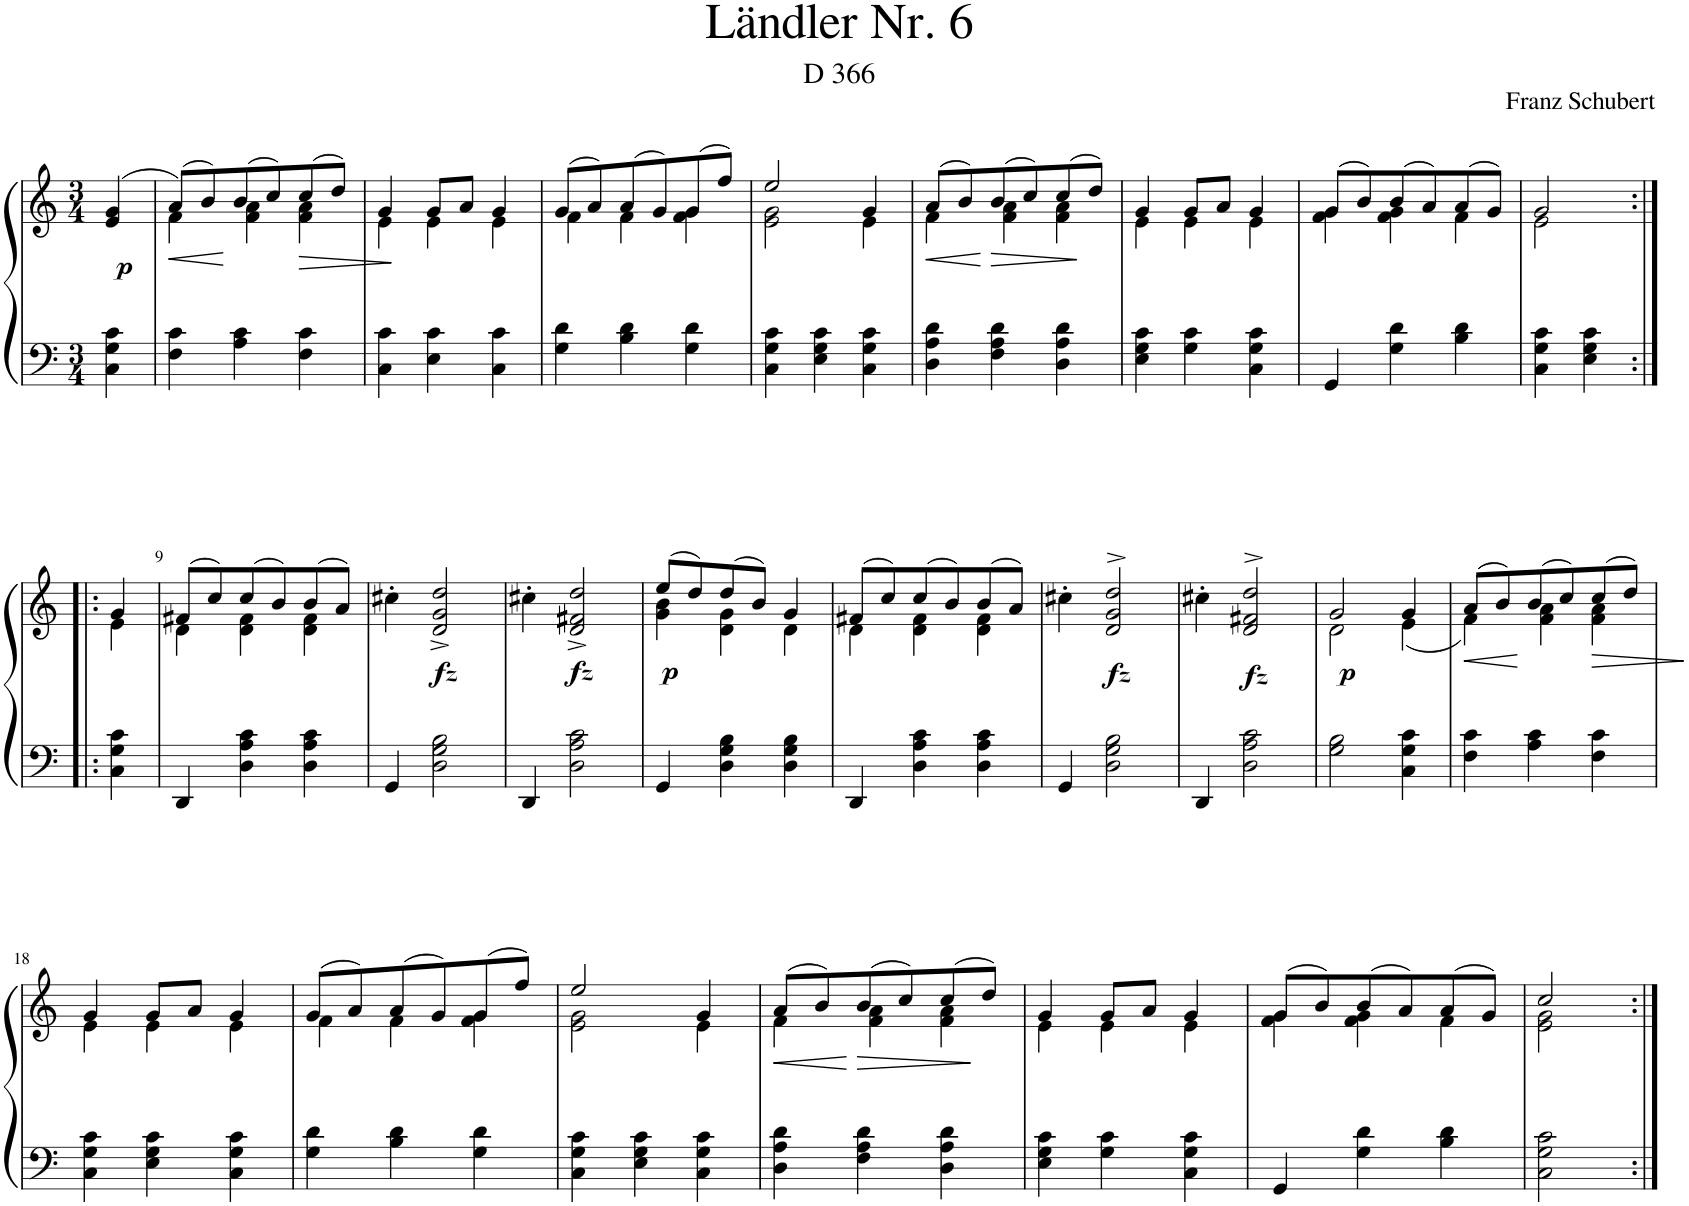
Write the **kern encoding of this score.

**kern	**kern	**dynam
*part1	*part1	*part1
*staff2	*staff1	*staff1/2
*I"Piano	*	*
*I'Pno.	*	*
*clefF4	*clefG2	*
*k[]	*k[]	*
*M3/4	*M3/4	*
=	=	=
!	!	!LO:DY:b
4C\ 4G\ 4c\	(4e/ 4g/	p
=1	=1	=1
!	!	!LO:HP:b
*	*^	*
4F\ 4c\	(8a/L)	4f\	<
.	8b/)	.	.
4A\ 4c\	(8b/	4f\ 4a\	[
.	8cc/)	.	.
!	!	!	!LO:HP:b
4F\ 4c\	(8cc/	4f\ 4a\	>
.	8dd/J)	.	.
*	*v	*v	*
.	.	]
=2	=2	=2
*	*^	*
4C\ 4c\	4g/	4e\	.
4E\ 4c\	8g/L	4e\	.
.	8a/J	.	.
4C\ 4c\	4g/	4e\	.
=3	=3	=3	=3
4G\ 4d\	(8g/L	4f\	.
.	8a/)	.	.
4B\ 4d\	(8a/	4f\	.
.	8g/)	.	.
4G\ 4d\	(8g/	4f\ 4g\	.
.	8ff/J)	.	.
=4	=4	=4	=4
4C\ 4G\ 4c\	2ee/	2e\ 2g\	.
4E\ 4G\ 4c\	.	.	.
4C\ 4G\ 4c\	4g/	4e\	.
=5	=5	=5	=5
!	!	!	!LO:HP:b
4D\ 4A\ 4d\	(8a/L	4f\	<
.	8b/)	.	.
!	!	!	!LO:HP:n=1:b
4F\ 4A\ 4d\	(8b/	4f\ 4a\	[ >
.	8cc/)	.	.
4D\ 4A\ 4d\	(8cc/	4f\ 4a\	]
.	8dd/J)	.	.
=6	=6	=6	=6
4E\ 4G\ 4c\	4g/	4e\	.
4G\ 4c\	8g/L	4e\	.
.	8a/J	.	.
4C\ 4G\ 4c\	4g/	4e\	.
=7	=7	=7	=7
4GG/	(8g/L	4f\ 4g\	.
.	8b/)	.	.
4G\ 4d\	(8b/	4f\ 4g\	.
.	8a/)	.	.
4B\ 4d\	(8a/	4f\	.
.	8g/J)	.	.
=8	=8	=8	=8
4C\ 4G\ 4c\	2g/	2e\	.
4E\ 4G\ 4c\	.	.	.
!!LO:LB:g=z	!!
=8X1:|!|:	=8X1:|!|:	=8X1:|!|:	=8X1:|!|:
4C\ 4G\ 4c\	4g/	4e\	.
=9	=9	=9	=9
4DD/	(8f#X/L	4d\	.
.	8cc/)	.	.
4D\ 4A\ 4c\	(8cc/	4d\ 4f#\	.
.	8b/)	.	.
4D\ 4A\ 4c\	(8b/	4d\ 4f#\	.
.	8a/J)	.	.
*	*v	*v	*
=10	=10	=10
4GG/	4cc#X'\	.
!	!	!LO:DY:b
2D\ 2G\ 2B\	2d/^ 2g/^ 2dd/^	fz
=11	=11	=11
4DD/	4cc#X'\	.
!	!	!LO:DY:b
2D\ 2A\ 2c\	2d/^ 2f#X/^ 2dd/^	fz
=12	=12	=12
*	*^	*
!	!	!	!LO:DY:b
4GG/	(8ee/L	4g\ 4b\	p
.	8dd/)	.	.
4D\ 4G\ 4B\	(8dd/	4d\ 4g\	.
.	8b/J)	.	.
4D\ 4G\ 4B\	4g/	4d\	.
=13	=13	=13	=13
4DD/	(8f#X/L	4d\	.
.	8cc/)	.	.
4D\ 4A\ 4c\	(8cc/	4d\ 4f#\	.
.	8b/)	.	.
4D\ 4A\ 4c\	(8b/	4d\ 4f#\	.
.	8a/J)	.	.
*	*v	*v	*
=14	=14	=14
4GG/	4cc#X'\	.
!	!	!LO:DY:b
2D\ 2G\ 2B\	2d/^> 2g/^> 2dd/^>	fz
=15	=15	=15
4DD/	4cc#X'\	.
!	!	!LO:DY:b
2D\ 2A\ 2c\	2d/^> 2f#X/^> 2dd/^>	fz
=16	=16	=16
*	*^	*
!	!	!	!LO:DY:b
2G\ 2B\	2g/	2d\	p
4C\ 4G\ 4c\	4g/	(4e\	.
=17	=17	=17	=17
!	!	!	!LO:HP:b
4F\ 4c\	(8a/L	4f\)	<
.	8b/)	.	.
4A\ 4c\	(8b/	4f\ 4a\	[
.	8cc/)	.	.
!	!	!	!LO:HP:b
4F\ 4c\	(8cc/	4f\ 4a\	>
.	8dd/J)	.	.
*	*v	*v	*
.	.	]
!!LO:LB:g=z
=18	=18	=18
*	*^	*
4C\ 4G\ 4c\	4g/	4e\	.
4E\ 4G\ 4c\	8g/L	4e\	.
.	8a/J	.	.
4C\ 4G\ 4c\	4g/	4e\	.
=19	=19	=19	=19
4G\ 4d\	(8g/L	4f\	.
.	8a/)	.	.
4B\ 4d\	(8a/	4f\	.
.	8g/)	.	.
4G\ 4d\	(8g/	4f\ 4g\	.
.	8ff/J)	.	.
=20	=20	=20	=20
4C\ 4G\ 4c\	2ee/	2e\ 2g\	.
4E\ 4G\ 4c\	.	.	.
4C\ 4G\ 4c\	4g/	4e\	.
=21	=21	=21	=21
!	!	!	!LO:HP:b
4D\ 4A\ 4d\	(8a/L	4f\	<
.	8b/)	.	.
!	!	!	!LO:HP:n=1:b
4F\ 4A\ 4d\	(8b/	4f\ 4a\	[ >
.	8cc/)	.	.
4D\ 4A\ 4d\	(8cc/	4f\ 4a\	]
.	8dd/J)	.	.
=22	=22	=22	=22
4E\ 4G\ 4c\	4g/	4e\	.
4G\ 4c\	8g/L	4e\	.
.	8a/J	.	.
4C\ 4G\ 4c\	4g/	4e\	.
=23	=23	=23	=23
4GG/	(8g/L	4f\ 4g\	.
.	8b/)	.	.
4G\ 4d\	(8b/	4f\ 4g\	.
.	8a/)	.	.
4B\ 4d\	(8a/	4f\	.
.	8g/J)	.	.
=24	=24	=24	=24
2C\ 2G\ 2c\	2cc/	2e\ 2g\	.
*	*v	*v	*
=:|!	=:|!	=:|!
*-	*-	*-
